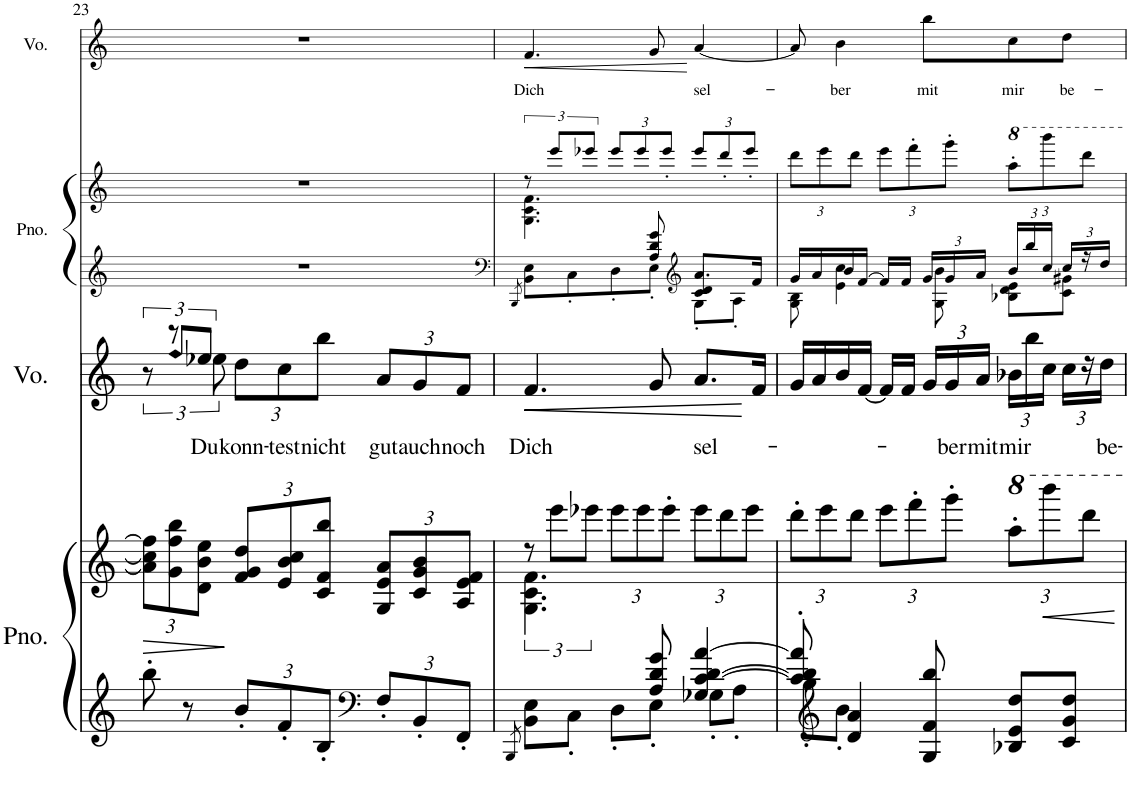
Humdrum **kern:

**kern	**kern	**dynam	**kern	**text	**dynam	**kern	**kern	**kern	**text	**dynam
*part4	*part4	*part4	*part3	*part3	*part3	*part2	*part2	*part1	*part1	*part1
*staff6	*staff5	*staff5/6	*staff4	*staff4	*staff4	*staff3	*staff2	*staff1	*staff1	*staff1
*I"Piano	*	*	*I"Voz	*	*	*I"Piano	*	*I"Voz	*	*
*I'Pno.	*	*	*I'Vo.	*	*	*I'Pno.	*	*I'Vo.	*	*
!!LO:PB:g=z
*clefG2	*clefG2	*	*clefG2	*	*	*clefG2	*clefG2	*clefG2	*	*
*k[]	*k[]	*	*k[]	*	*	*k[]	*k[]	*k[]	*	*
*M3/4	*M3/4	*	*M3/4	*	*	*M3/4	*M3/4	*M3/4	*	*
*	*Xbrackettup	*	*	*	*	*	*	*	*	*
=23	=23	=23	=23	=23	=23	=23	=23	=23	=23	=23
!	!	!LO:HP:b	!	!	!	!	!	!	!	!
*	*	*	*^	*	*	*	*	*	*	*
8bb'\	12a\] 12cc\] 12ff\]L	>	12r	12ryy	.	.	2.r	2.r	2.r	.	.
.	12g\ 12ff\ 12bb\	.	12r	12ff/L	.	.	.	.	.	.	.
8r	.	.	.	.	.	.	.	.	.	.	.
!	!	!	!	!	!LO:LY:b	!	!	!	!	!	!
.	12d\ 12b\ 12ee\J	.	12ee\	12ee-X/J	Du	.	.	.	.	.	.
*Xbrackettup	*	*	*Xbrackettup	*	*	*	*	*	*	*	*
!	!	!	!	!	!LO:LY:b	!	!	!	!	!	!
12b'/L	12f/ 12g/ 12dd/L	.	12dd\L	2ryy	konn-	.	.	.	.	.	.
!	!	!	!	!	!LO:LY:b	!	!	!	!	!	!
12f'/	12e/ 12b/ 12cc/	.	12cc\	.	-test	.	.	.	.	.	.
!	!	!	!	!	!LO:LY:b	!	!	!	!	!	!
12B'/J	12c/ 12f/ 12bb/J	.	12bb\J	.	nicht	.	.	.	.	.	.
*clefF4	*	*	*	*	*	*	*	*	*	*	*
!	!	!	!	!	!LO:LY:b	!	!	!	!	!	!
12F'/L	12G/ 12e/ 12a/L	.	12a/L	.	gut	.	.	.	.	.	.
!	!	!	!	!	!LO:LY:b	!	!	!	!	!	!
12BB'/	12c/ 12g/ 12b/	.	12g/	.	auch	.	.	.	.	.	.
!	!	!	!	!	!LO:LY:b	!	!	!	!	!	!
12FF'/J	12A/ 12e/ 12f/J	.	12f/J	.	noch	.	.	.	.	.	.
*	*	*	*v	*v	*	*	*	*	*	*	*
=24	=24	=24	=24	=24	=24	=24	=24	=24	=24	=24
*^	*	*	*	*	*	*	*	*	*	*
.	8qBBB/	.	.	.	.	.	.	.	.	.	.
*v	*v	*	*	*	*	*	*	*	*	*	*
*	*	*	*	*	*	*clefF4	*	*	*	*
*	*	*	*	*	*	*^	*	*	*	*
.	.	.	.	.	.	.	8qBBB/	.	.	.	.
*^	*	*	*	*	*	*v	*v	*	*	*	*
*	*	*brackettup	*	*	*	*	*	*	*	*	*
*	*	*^	*	*	*	*	*^	*	*	*	*
!	!	!	!	!	!	!LO:LY:b	!LO:HP:b	!	!	!	!	!LO:LY:b	!LO:HP:b
*	*	*	*	*	*	*	*	*	*^	*^	*	*	*
8ryy	8BB\ 8E\L	12r	4.G\ 4.c\ 4.f\	.	4.f/	Dich	<	4.ryy	8BB\ 8E\L	2ryy	12r	4.G\ 4.c\ 4.f\	4.f/	Dich	<
.	.	12eee\L	.	.	.	.	.	.	.	.	12eee/L	.	.	.	.
4ryy	8C'\J	.	.	.	.	.	.	.	8C'\	.	.	.	.	.	.
.	.	12eee-X\J	.	.	.	.	.	.	.	.	12eee-X/J	.	.	.	.
*	*	*Xbrackettup	*	*	*	*	*	*	*	*	*Xbrackettup	*	*	*	*
.	8D'\L	12eee-\L	.	.	.	.	.	.	8D'\	.	12eee-/L	.	.	.	.
.	.	12eee-\	.	.	.	.	.	.	.	.	12eee-/	.	.	.	.
8A/ 8d/ 8g/	8E'\J	.	4.ryy	.	8g/	.	.	8A/ 8d/ 8g/	8E'\J	.	.	4.ryy	8g/	.	.
.	.	12eee-'\J	.	.	.	.	.	.	.	.	12eee-'/J	.	.	.	.
*	*	*	*	*	*	*	*	*clefG2	*	*	*	*	*	*	*
!	!	!	!	!	!	!LO:LY:b	!	!	!	!	!	!	!	!LO:LY:b	!
4G/ [4c/ [4d/ [4a/	8G-X'\L	12eee-\L	.	.	8.a/L	sel-	.	8.a/L	8G'\L	4c/ 4d/	12eee-/L	.	[4a/	sel-	[
.	.	12ddd\	.	.	.	.	.	.	.	.	12ddd'/	.	.	.	.
.	8A'\J	.	.	.	.	.	.	.	8A'\J	.	.	.	.	.	.
.	.	12eee-\J	.	.	.	.	.	.	.	.	12eee-'/J	.	.	.	.
.	.	.	.	.	16f/Jk	.	[	16f/Jk	.	.	.	.	.	.	.
*	*	*	*	*	*	*	*	*	*v	*v	*	*	*	*	*
*	*	*v	*v	*	*	*	*	*	*	*v	*v	*	*	*
=25	=25	=25	=25	=25	=25	=25	=25	=25	=25	=25	=25	=25
8c/]' 8d/]' 8a/]'	8B'\L	12ddd'\L	.	16g/LL	.	.	16g/LL	8G\ 8B\	12ddd\L	8a/]	.	.
.	.	.	.	16a/	.	.	16a/	.	.	.	.	.
.	.	12eee\	.	.	.	.	.	.	12eee\	.	.	.
*clefG2	*	*	*	*	*	*	*	*	*	*	*	*
!	!	!	!	!	!	!	!	!	!	!	!LO:LY:b	!
4d/ 4a/	8b'\J	.	.	16b/	.	.	16b/	4e\ 4cc\	.	4b\	-ber	.
.	.	12ddd\J	.	.	.	.	.	.	12ddd\J	.	.	.
.	.	.	.	[16f/JJ	.	.	[16f/JJ	.	.	.	.	.
.	2ryy	12eee\L	.	16f/LL]	.	.	16f/LL]	.	12eee\L	.	.	.
.	.	.	.	16f/JJ	.	.	16f/JJ	.	.	.	.	.
.	.	12fff'\	.	.	.	.	.	.	12fff'\	.	.	.
*	*	*	*	*	*	*	*Xbrackettup	*	*	*	*	*
!	!	!	!	!	!	!	!	!	!	!	!LO:LY:b	!
8G/ 8f/ 8bb/	.	.	.	24g/LL	.	.	24g/LL	8G\ 8b\	.	8bb\L	mit	.
!	!	!	!	!	!LO:LY:b	!	!	!	!	!	!	!
.	.	12ggg'\J	.	24g/	-ber	.	24g/	.	12ggg'\J	.	.	.
!	!	!	!	!	!LO:LY:b	!	!	!	!	!	!	!
.	.	.	.	24a/JJ	mit	.	24a/JJ	.	.	.	.	.
!	!	!	!	!	!LO:LY:b	!	!	!	!	!	!LO:LY:b	!
8B-X/ 8e/ 8dd/L	.	12aaa'\L	.	24b-X\LL	mir	.	24b/LL	8B-X\ 8d\ 8e\L	12aaa'\L	8cc\	mir	.
.	.	.	.	24bb\	.	.	24bb/	.	.	.	.	.
.	.	12bbbb\	.	24cc\JJ	.	.	24cc/JJ	.	12bbbb\	.	.	.
!	!	!	!	!	!	!	!	!	!	!	!LO:LY:b	!
8c/ 8g/ 8dd/J	.	.	.	24cc\LL	.	.	24cc/LL	8c\ 8g#X\J	.	8dd\J	be-	.
.	.	12dddd\J	.	24r	.	.	24r	.	12dddd\J	.	.	.
!	!	!	!	!	!LO:LY:b	!	!	!	!	!	!	!
.	.	.	.	24dd\JJ	be-	.	24dd/JJ	.	.	.	.	.
*v	*v	*	*	*	*	*	*v	*v	*	*	*	*
.	.	]	.	.	.	.	.	.	.	.
=	=	=	=	=	=	=	=	=	=	=
*-	*-	*-	*-	*-	*-	*-	*-	*-	*-	*-
